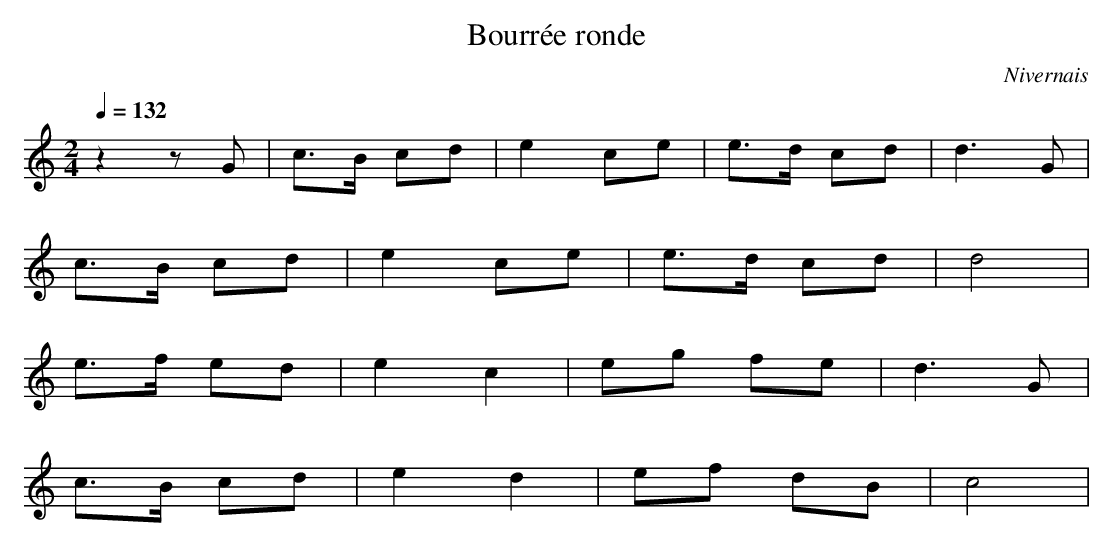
X:1
T:Bourrée ronde
O:Nivernais
M:2/4
L:1/8
Q:1/4=132
K:C
z2 z G | c>B cd | e2 ce | e>d cd | d3 G|
c>B cd | e2 ce | e>d cd | d4 |
e>f ed | e2 c2 | eg fe | d3 G|
c>B cd | e2 d2 | ef dB| c4 |
